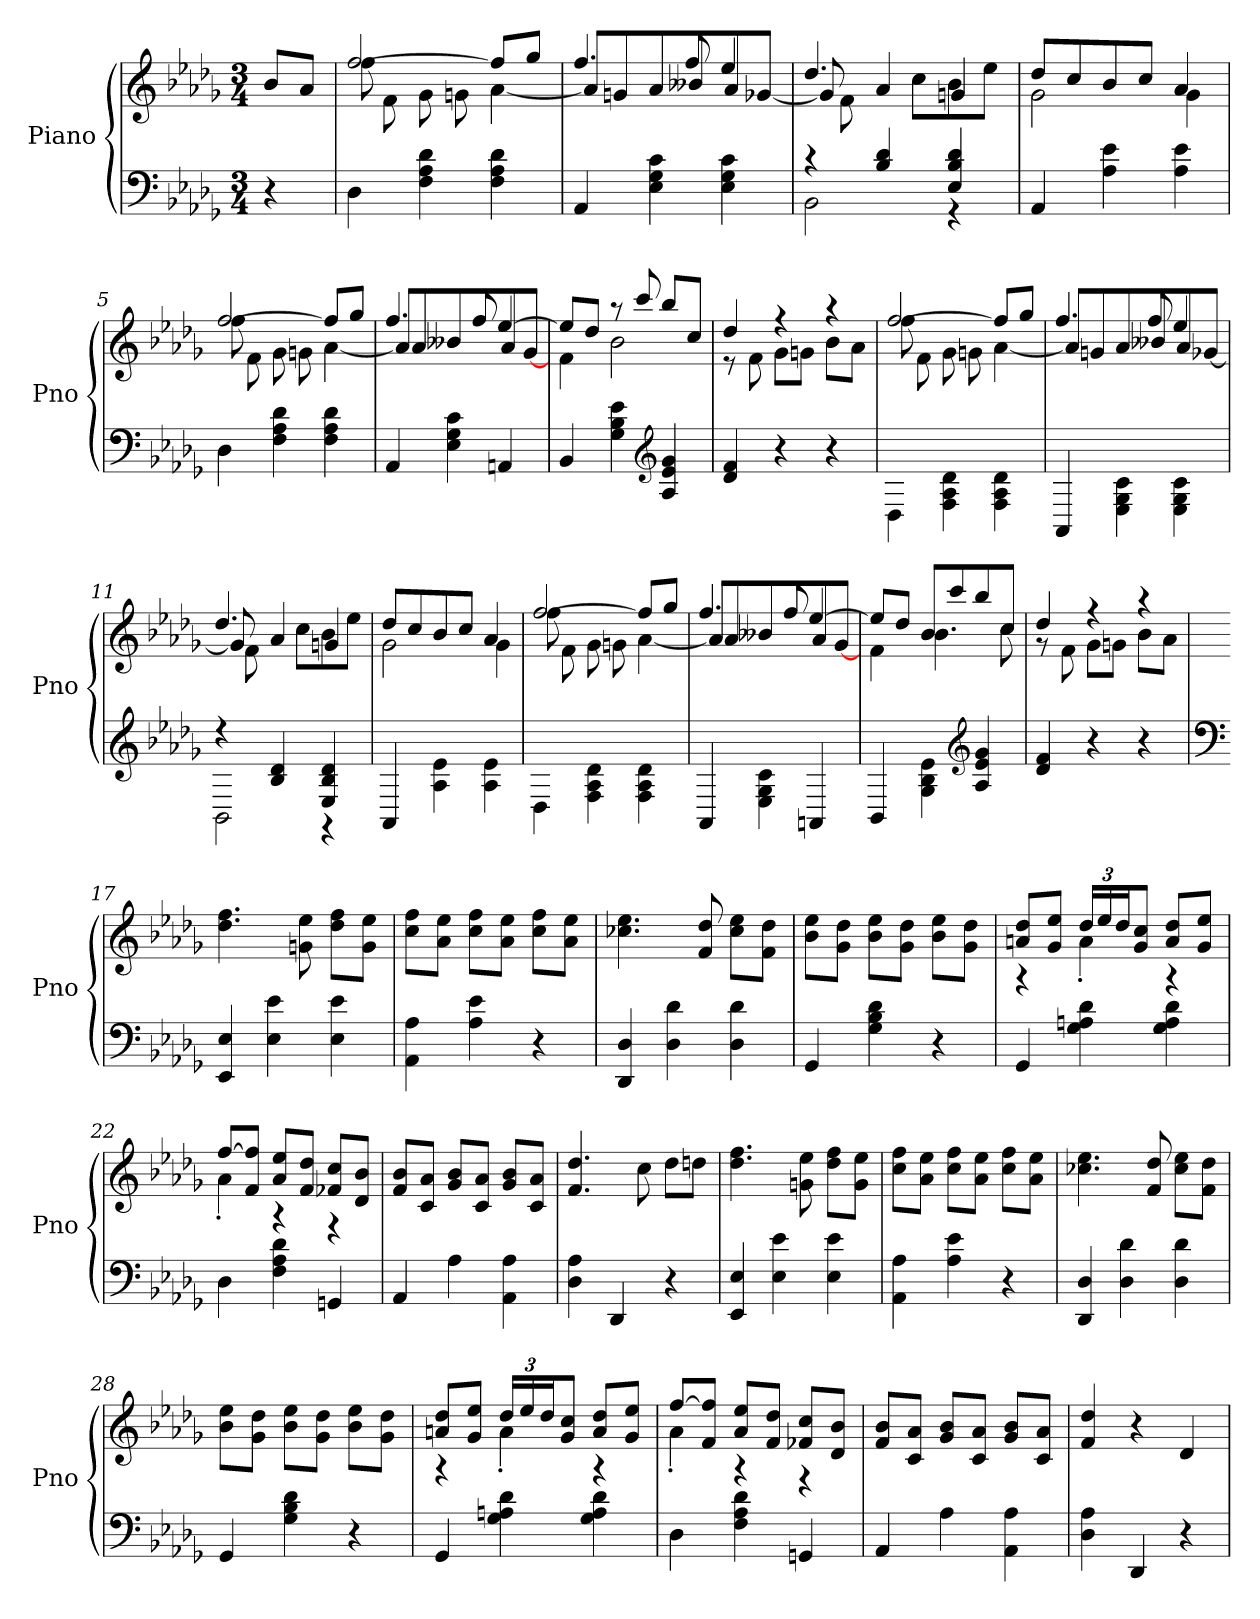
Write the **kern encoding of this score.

**kern	**kern
*part1	*part1
*staff2	*staff1
*I"Piano	*
*I'Pno	*
*clefF4	*clefG2
*k[b-e-a-d-g-]	*k[b-e-a-d-g-]
*M3/4	*M3/4
=	=
4r	8b-/L
.	8a-/J
=1	=1
*	*^
4D-\	[2ff	8ff
.	.	8f
4F\ 4A-\ 4d-\	.	8g-
.	.	8gn
4F\ 4A-\ 4d-\	8ffL]	[4a-
.	8gg-J	.
=2	=2	=2
4AA-/	4.ff/	8a-/L]
.	.	8gn\
4E-\ 4G-\ 4c\	.	8a-\
.	8ff/	8b--X
4E-\ 4G-\ 4c\	4ee-	8a-
.	.	[8g-X/J
=3	=3	=3
*^	*	*
4r	2BB-\	4.dd-/	8g-/]
.	.	.	8f\
4B-/ 4d-/	.	.	4a-/
.	.	8cc\L	.
4E-/ 4B-/ 4d-/	4r	8b-\	4gn/
.	.	8ee-\J	.
*v	*v	*	*
=4	=4	=4
4AA-/	8dd-L	2g-
.	8cc	.
4A-\ 4e-\	8b-	.
.	8ccJ	.
4A-\ 4e-\	4a-	4g-
=5	=5	=5
4D-\	[2ff	8ff
.	.	8f
4F\ 4A-\ 4d-\	.	8g-
.	.	8gn
4F\ 4A-\ 4d-\	8ffL]	[4a-
.	8gg-J	.
=6	=6	=6
4AA-/	4.ff/	8a-/L]
.	.	8a-
4E-\ 4G-\ 4c\	.	4b--X\
.	8ff/	.
4AAn/	[4ee-	8a-
.	.	[8g-/J
=7	=7	=7
4BB-/	8ee-/L]	4f\
.	8dd-/J	.
4G-\ 4B-\ 4e-\	8r	2b-\
.	8ccc/	.
*clefG2	*	*
4A-/ 4e-/ 4g-/	8bb-/L	.
.	8cc/J	.
=8	=8	=8
4d-/ 4f/	4dd-/	8r
.	.	8f\
4r	4r	8g-\L
.	.	8gn\J
4r	4r	8b-\L
.	.	8a-\J
=9	=9	=9
4D-\	[2ff	8ff
.	.	8f
4F\ 4A-\ 4d-\	.	8g-
.	.	8gn
4F\ 4A-\ 4d-\	8ffL]	[4a-
.	8gg-J	.
=10	=10	=10
4AA-/	4.ff/	8a-/L]
.	.	8gn\
4E-\ 4G-\ 4c\	.	8a-\
.	8ff/	8b--X
4E-\ 4G-\ 4c\	4ee-	8a-
.	.	[8g-X/J
=11	=11	=11
*^	*	*
4r	2BB-\	4.dd-/	8g-/]
.	.	.	8f\
4B-/ 4d-/	.	.	4a-/
.	.	8cc\L	.
4E-/ 4B-/ 4d-/	4r	8b-\	4gn/
.	.	8ee-\J	.
*v	*v	*	*
=12	=12	=12
4AA-/	8dd-L	2g-
.	8cc	.
4A-\ 4e-\	8b-	.
.	8ccJ	.
4A-\ 4e-\	4a-	4g-
=13	=13	=13
4D-\	[2ff	8ff
.	.	8f
4F\ 4A-\ 4d-\	.	8g-
.	.	8gn
4F\ 4A-\ 4d-\	8ffL]	[4a-
.	8gg-J	.
=14	=14	=14
4AA-/	4.ff/	8a-/L]
.	.	8a-
4E-\ 4G-\ 4c\	.	4b--X\
.	8ff/	.
4AAn/	[4ee-	8a-
.	.	[8g-/J
=15	=15	=15
4BB-/	8ee-/L]	4f\
.	8dd-/J	.
4G-\ 4B-\ 4e-\	8b-L	4.b-\
.	8ccc/	.
*clefG2	*	*
4A-/ 4e-/ 4g-/	8bb-/	.
.	8cc/J	8cc
=16	=16	=16
4d-/ 4f/	4dd-/	8r
.	.	8f\
4r	4r	8g-\L
.	.	8gn\J
4r	4r	8b-\L
.	.	8a-\J
*	*v	*v
=17	=17
*clefF4	*
4EE-/ 4E-/	4.dd-\ 4.ff\
4E-\ 4e-\	.
.	8gn\ 8ee-\
4E-\ 4e-\	8dd-\ 8ff\L
.	8g\ 8ee-\J
=18	=18
4AA-\ 4A-\	8cc\ 8ff\L
.	8a-\ 8ee-\J
4A-\ 4e-\	8cc\ 8ff\L
.	8a-\ 8ee-\J
4r	8cc\ 8ff\L
.	8a-\ 8ee-\J
=19	=19
4DD-/ 4D-/	4.cc-X\ 4.ee-\
4D-\ 4d-\	.
.	8f/ 8dd-/
4D-\ 4d-\	8cc-\ 8ee-\L
.	8f\ 8dd-\J
=20	=20
4GG-/	8b-\ 8ee-\L
.	8g-\ 8dd-\J
4G-\ 4B-\ 4d-\	8b-\ 8ee-\L
.	8g-\ 8dd-\J
4r	8b-\ 8ee-\L
.	8g-\ 8dd-\J
=21	=21
*	*^
4GG-/	8an/ 8dd-/L	4r
.	8g-/ 8ee-/J	.
4G-\ 4An\ 4d-\	24dd-/LL	4a'\
.	24ee-/	.
.	24dd-/J	.
.	8g-/ 8cc/J	.
4G-\ 4A\ 4d-\	8a/ 8dd-/L	4r
.	8g-/ 8ee-/J	.
=22	=22	=22
4D-\	[8ff/L	4a-'\
.	8f/ 8ff]/J	.
4F\ 4A-\ 4d-\	8a-/ 8ee-/L	4r
.	8f/ 8dd-/J	.
4GGn/	8f-X/ 8cc/L	4r
.	8d-/ 8b-/J	.
*	*v	*v
=23	=23
4AA-/	8f/ 8b-/L
.	8c/ 8a-/J
4A-\	8g-/ 8b-/L
.	8c/ 8a-/J
4AA-\ 4A-\	8g-/ 8b-/L
.	8c/ 8a-/J
=24	=24
4D-\ 4A-\	4.f/ 4.dd-/
4DD-/	.
.	8cc\
4r	8dd-\L
.	8ddn\J
=25	=25
4EE-/ 4E-/	4.dd-\ 4.ff\
4E-\ 4e-\	.
.	8gn\ 8ee-\
4E-\ 4e-\	8dd-\ 8ff\L
.	8g\ 8ee-\J
=26	=26
4AA-\ 4A-\	8cc\ 8ff\L
.	8a-\ 8ee-\J
4A-\ 4e-\	8cc\ 8ff\L
.	8a-\ 8ee-\J
4r	8cc\ 8ff\L
.	8a-\ 8ee-\J
=27	=27
4DD-/ 4D-/	4.cc-X\ 4.ee-\
4D-\ 4d-\	.
.	8f/ 8dd-/
4D-\ 4d-\	8cc-\ 8ee-\L
.	8f\ 8dd-\J
=28	=28
4GG-/	8b-\ 8ee-\L
.	8g-\ 8dd-\J
4G-\ 4B-\ 4d-\	8b-\ 8ee-\L
.	8g-\ 8dd-\J
4r	8b-\ 8ee-\L
.	8g-\ 8dd-\J
=29	=29
*	*^
4GG-/	8an/ 8dd-/L	4r
.	8g-/ 8ee-/J	.
4G-\ 4An\ 4d-\	24dd-/LL	4a'\
.	24ee-/	.
.	24dd-/J	.
.	8g-/ 8cc/J	.
4G-\ 4A\ 4d-\	8a/ 8dd-/L	4r
.	8g-/ 8ee-/J	.
=30	=30	=30
4D-\	[8ff/L	4a-'\
.	8f/ 8ff]/J	.
4F\ 4A-\ 4d-\	8a-/ 8ee-/L	4r
.	8f/ 8dd-/J	.
4GGn/	8f-X/ 8cc/L	4r
.	8d-/ 8b-/J	.
*	*v	*v
=31	=31
4AA-/	8f/ 8b-/L
.	8c/ 8a-/J
4A-\	8g-/ 8b-/L
.	8c/ 8a-/J
4AA-\ 4A-\	8g-/ 8b-/L
.	8c/ 8a-/J
=32	=32
4D-\ 4A-\	4f/ 4dd-/
4DD-/	4r
4r	4d-/
=	=
*-	*-
